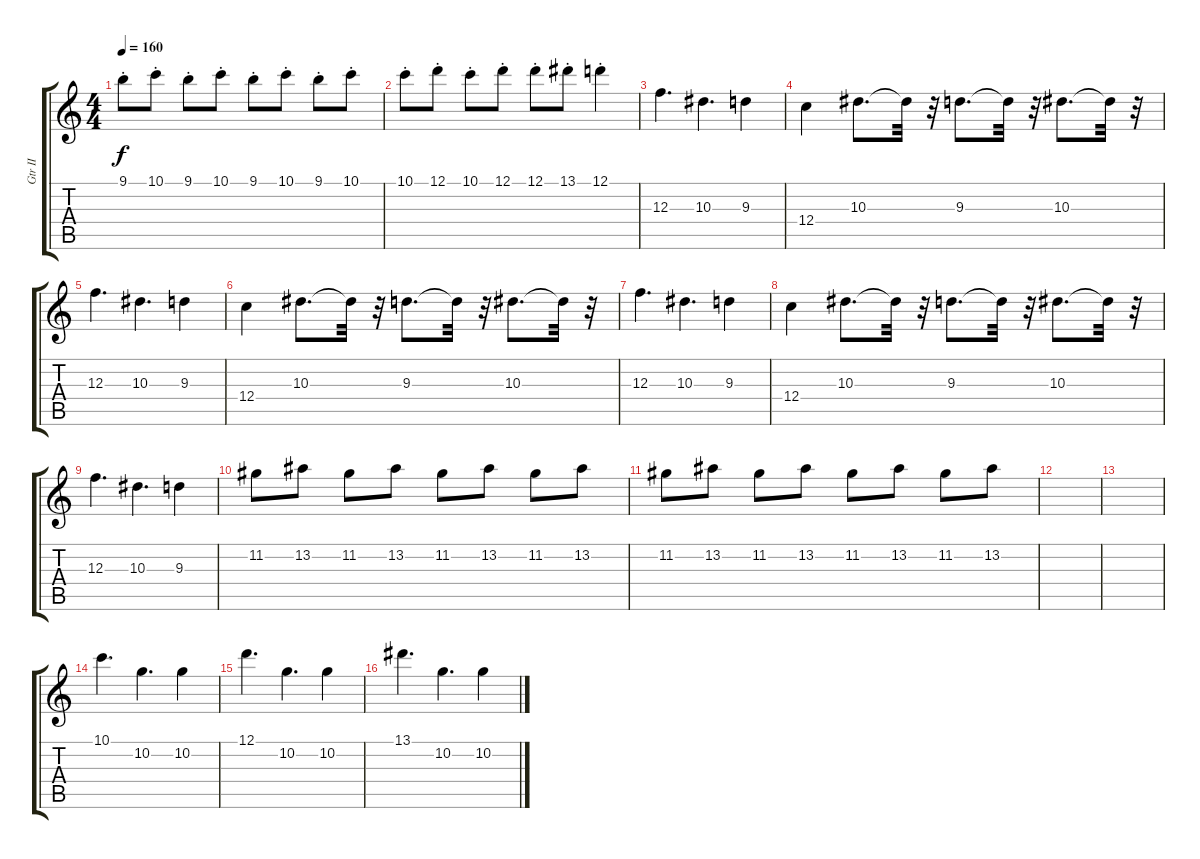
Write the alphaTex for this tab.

\track ("Gtr II" "Gtr II") {instrument electricguitarclean}
\staff {score tabs}
\tuning (D4 A3 F3 C3 G2 C2) {hide}
\ts (4 4)
\tempo 160
\clef g2
\ks c
9.1{st}.8{dy f} 10.1{st}.8 9.1{st}.8 10.1{st}.8 9.1{st}.8 10.1{st}.8 9.1{st}.8 10.1{st}.8 |
10.1{st}.8 12.1{st}.8 10.1{st}.8 12.1{st}.8 12.1{st}.8 13.1{st}.8 12.1{st}.4 |
12.3.4{d volume 16 instrument overdrivenguitar} 10.3.4{d} 9.3.4 |
12.4.4 10.3.8{d instrument overdrivenguitar} 10.3{t}.32 r.32 9.3.8{d instrument overdrivenguitar} 9.3{t}.32 r.32 10.3.8{d instrument overdrivenguitar} 10.3{t}.32 r.32 |
12.3.4{d volume 16 instrument overdrivenguitar} 10.3.4{d} 9.3.4 |
12.4.4 10.3.8{d instrument overdrivenguitar} 10.3{t}.32 r.32 9.3.8{d instrument overdrivenguitar} 9.3{t}.32 r.32 10.3.8{d instrument overdrivenguitar} 10.3{t}.32 r.32 |
12.3.4{d volume 16 instrument overdrivenguitar} 10.3.4{d} 9.3.4 |
12.4.4 10.3.8{d instrument overdrivenguitar} 10.3{t}.32 r.32 9.3.8{d instrument overdrivenguitar} 9.3{t}.32 r.32 10.3.8{d instrument overdrivenguitar} 10.3{t}.32 r.32 |
12.3.4{d volume 16 instrument overdrivenguitar} 10.3.4{d} 9.3.4 |
11.2.8{instrument electricguitarclean} 13.2.8 11.2.8 13.2.8 11.2.8 13.2.8 11.2.8 13.2.8 |
11.2.8 13.2.8 11.2.8 13.2.8 11.2.8 13.2.8 11.2.8 13.2.8 |
|
|
10.1.4{d balance 3 instrument electricguitarclean} 10.2.4{d} 10.2.4 |
12.1.4{d} 10.2.4{d} 10.2.4 |
13.1.4{d} 10.2.4{d} 10.2.4
